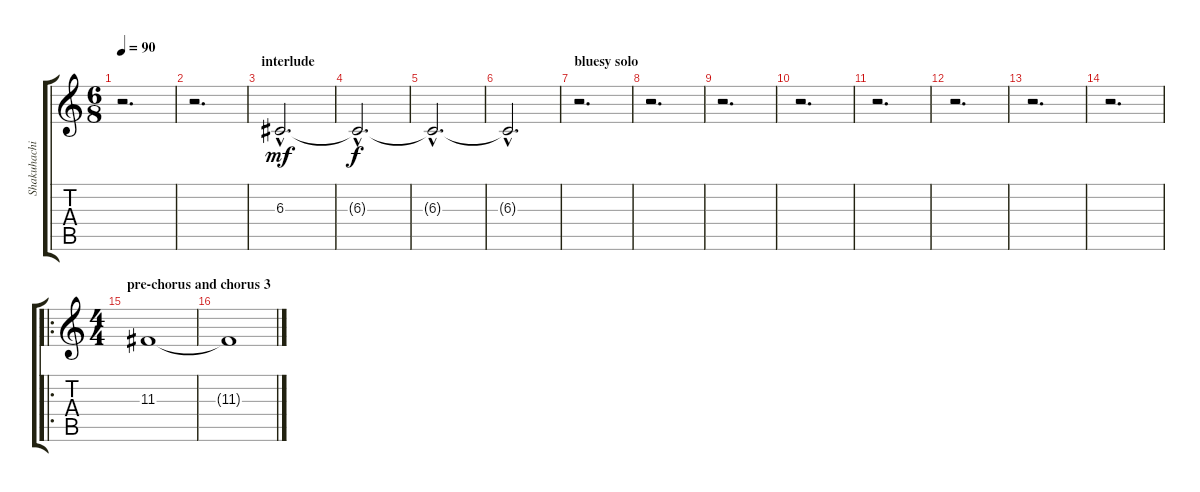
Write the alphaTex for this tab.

\track ("Shakuhachi" "Shakuhachi") {instrument shakuhachi}
\staff {score tabs}
\tuning (E4 B3 G3 D3 A2 E2) {hide}
\ts (6 8)
\tempo 90
\clef g2
\ks c
r.2{d dy f} |
r.2{d} |
\section ("" "interlude")
6.3{hac}.2{d dy mf} |
6.3{hac t}.2{d dy f} |
6.3{hac t}.2{d} |
6.3{hac t}.2{d} |
\section ("" "bluesy solo")
r.2{d} |
r.2{d} |
r.2{d} |
r.2{d} |
r.2{d} |
r.2{d} |
r.2{d} |
r.2{d} |
\ro
\ts (4 4)
\section ("" "pre-chorus and chorus 3")
11.3.1 |
11.3{t}.1
